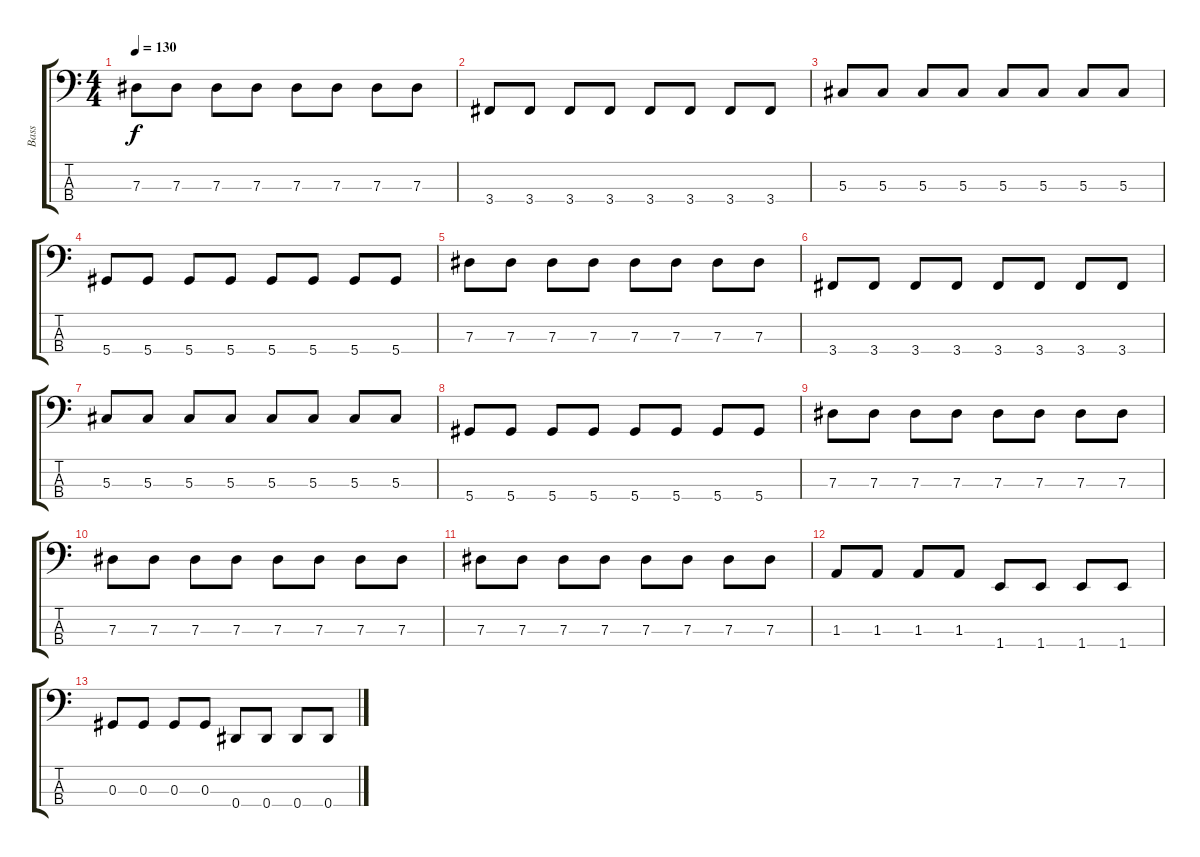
\track ("Bass" "Bass") {instrument electricbassfinger}
\staff {score tabs}
\tuning (Gb2 Db2 Ab1 Eb1) {hide}
\ts (4 4)
\tempo 130
\clef f4
\ks c
7.3.8{dy f} 7.3.8 7.3.8 7.3.8 7.3.8 7.3.8 7.3.8 7.3.8 |
3.4.8 3.4.8 3.4.8 3.4.8 3.4.8 3.4.8 3.4.8 3.4.8 |
5.3.8 5.3.8 5.3.8 5.3.8 5.3.8 5.3.8 5.3.8 5.3.8 |
5.4.8 5.4.8 5.4.8 5.4.8 5.4.8 5.4.8 5.4.8 5.4.8 |
7.3.8 7.3.8 7.3.8 7.3.8 7.3.8 7.3.8 7.3.8 7.3.8 |
3.4.8 3.4.8 3.4.8 3.4.8 3.4.8 3.4.8 3.4.8 3.4.8 |
5.3.8 5.3.8 5.3.8 5.3.8 5.3.8 5.3.8 5.3.8 5.3.8 |
5.4.8 5.4.8 5.4.8 5.4.8 5.4.8 5.4.8 5.4.8 5.4.8 |
7.3.8 7.3.8 7.3.8 7.3.8 7.3.8 7.3.8 7.3.8 7.3.8 |
7.3.8 7.3.8 7.3.8 7.3.8 7.3.8 7.3.8 7.3.8 7.3.8 |
7.3.8 7.3.8 7.3.8 7.3.8 7.3.8 7.3.8 7.3.8 7.3.8 |
1.3.8 1.3.8 1.3.8 1.3.8 1.4.8 1.4.8 1.4.8 1.4.8 |
0.3.8 0.3.8 0.3.8 0.3.8 0.4.8 0.4.8 0.4.8 0.4.8
